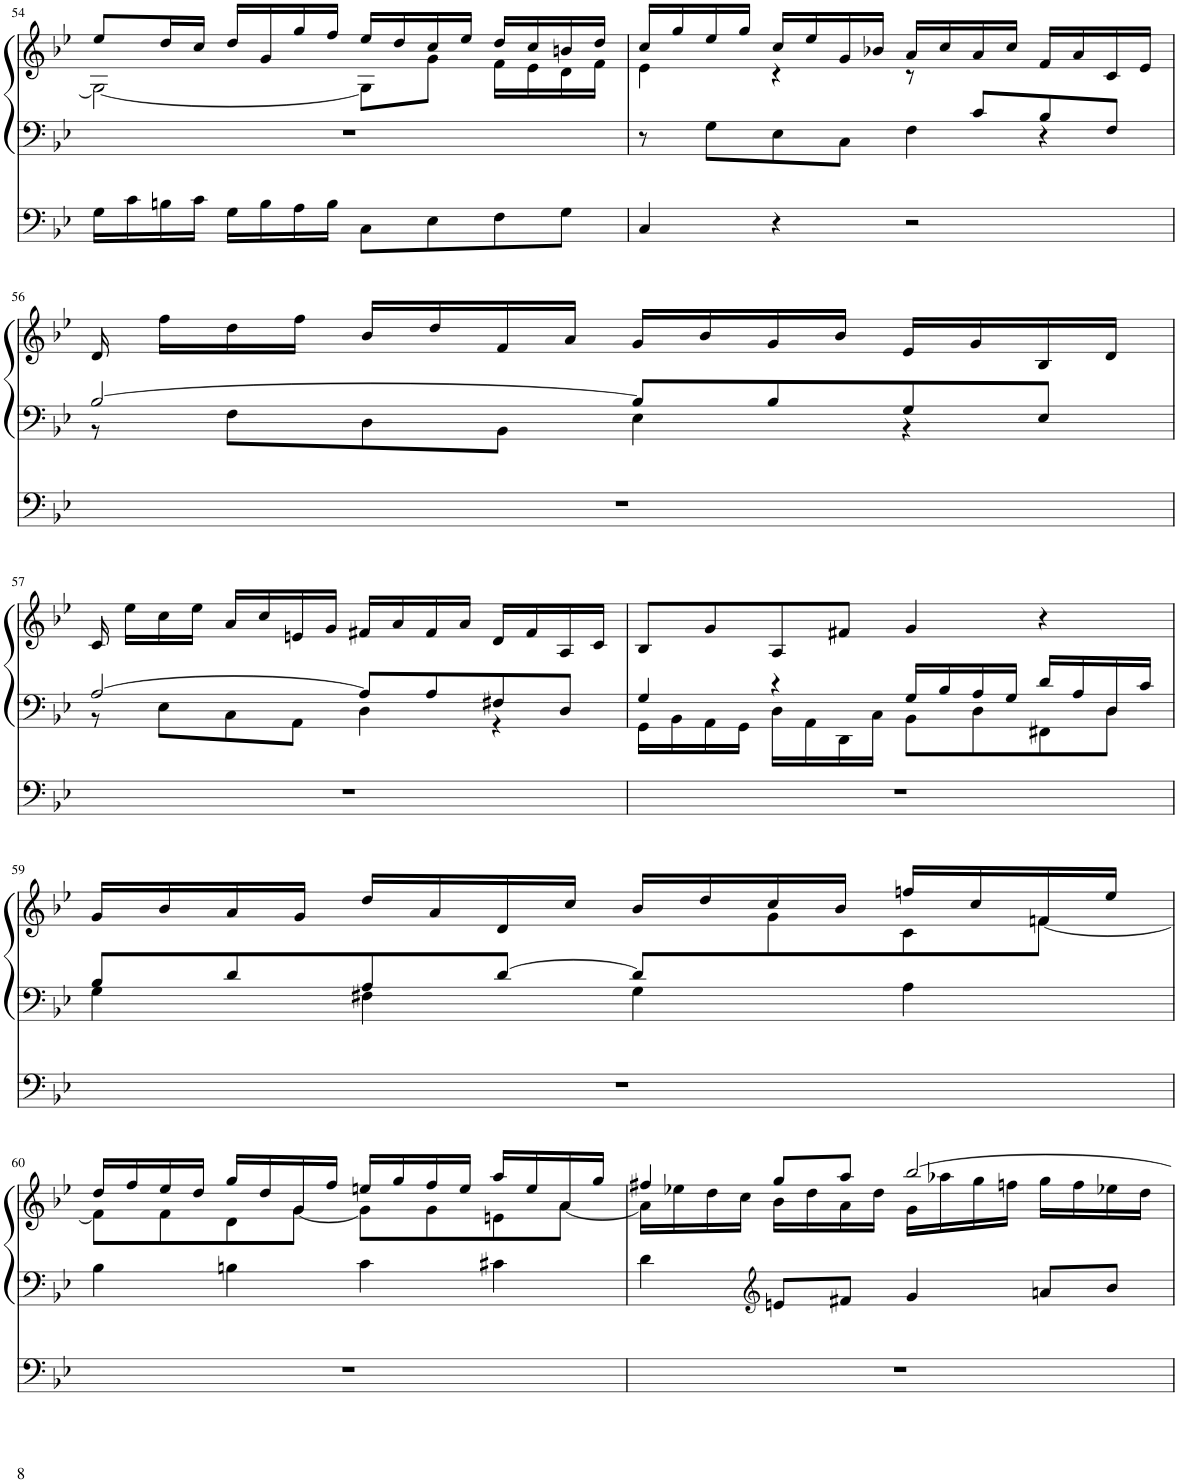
**kern	**kern	**kern
*part1	*part1	*part1
*staff3	*staff2	*staff1
*I"Orgue	*	*
!!LO:PB:g=z
*clefF4	*clefF4	*clefG2
*k[b-e-]	*k[b-e-]	*k[b-e-]
*M4/4	*M4/4	*M4/4
*met(c)	*met(c)	*met(c)
=54	=54	=54
*	*	*^
16G\LL	1r	8ee-/L	2G\_
16c\	.	.	.
16Bn\	.	16dd/L	.
16c\JJ	.	16cc/JJ	.
16G\LL	.	16dd/LL	.
16B\	.	16g/	.
16A\	.	16gg/	.
16B\JJ	.	16ff/JJ	.
8C\L	.	16ee-/LL	8G\L]
.	.	16dd/	.
8E-\	.	16cc/	8g\J
.	.	16ee-/JJ	.
8F\	.	16dd/LL	16f\LL
.	.	16cc/	16e-\
8G\J	.	16bn/	16d\
.	.	16dd/JJ	16f\JJ
=55	=55	=55	=55
*	*^	*	*
4C/	8ryy	8r	16cc/LL	4e-\
.	.	.	16gg/	.
.	.	8G\L	16ee-/	.
.	.	.	16gg/JJ	.
4r	.	8E-\	16cc/LL	4r
.	.	.	16ee-/	.
.	.	8C\J	16g/	.
.	.	.	16b-X/JJ	.
2r	.	4F\	16a/LL	8r
.	.	.	16cc/	.
.	8c/L	.	16a/	4.ryy
.	.	.	16cc/JJ	.
.	8B-/	4r	16f/LL	.
.	.	.	16a/	.
.	8F/J	.	16c/	.
.	.	.	16e-/JJ	.
*	*	*	*v	*v
!!LO:LB:g=z
=56	=56	=56	=56
1r	[2B-/	8r	16d/
.	.	.	16ff\LL
.	.	8F\L	16dd\
.	.	.	16ff\JJ
.	.	8D\	16b-/LL
.	.	.	16dd/
.	.	8BB-\J	16f/
.	.	.	16a/JJ
.	8B-/L]	4E-\	16g/LL
.	.	.	16b-/
.	8B-/	.	16g/
.	.	.	16b-/JJ
.	8G/	4r	16e-/LL
.	.	.	16g/
.	8E-/J	.	16B-/
.	.	.	16d/JJ
!!LO:LB:g=z
=57	=57	=57	=57
1r	[2A/	8r	16c/
.	.	.	16ee-\LL
.	.	8E-\L	16cc\
.	.	.	16ee-\JJ
.	.	8C\	16a/LL
.	.	.	16cc/
.	.	8AA\J	16en/
.	.	.	16g/JJ
.	8A/L]	4D\	16f#X/LL
.	.	.	16a/
.	8A/	.	16f#/
.	.	.	16a/JJ
.	8F#X/	4r	16d/LL
.	.	.	16f#/
.	8D/J	.	16A/
.	.	.	16c/JJ
=58	=58	=58	=58
1r	4G/	16GG\LL	8B-/L
.	.	16BB-\	.
.	.	16AA\	8g/
.	.	16GG\JJ	.
.	4r	16D\LL	8A/
.	.	16AA\	.
.	.	16DD\	8f#X/J
.	.	16C\JJ	.
.	16G/LL	8BB-\L	4g/
.	16B-/	.	.
.	16A/	8D\	.
.	16G/JJ	.	.
.	16d/LL	8FF#X\	4r
.	16A/	.	.
.	16D/	8D\J	.
.	16c/JJ	.	.
!!LO:LB:g=z
=59	=59	=59	=59
*	*	*	*^
1r	8B-/L	4G\	16g/LL	8ryy
.	.	.	16b-/	.
*	*	*	*v	*v
.	8d/	.	16a/
.	.	.	16g/JJ
.	8A/	4F#X\	16dd/LL
.	.	.	16a/
.	[8d/J	.	16d/
.	.	.	16cc/JJ
.	8d/L]	4G\	16b-/LL
.	.	.	16dd/
*	*	*	*^
.	4.ryy	.	16cc/	8g\
.	.	.	16b-/JJ	.
.	.	4A\	16ffn/LL	8c\
.	.	.	16cc/	.
.	.	.	16fn/	[8fn\J
.	.	.	16ee-/JJ	.
*	*v	*v	*	*
!!LO:LB:g=z	!!
=60	=60	=60	=60
1r	4B-\	16dd/LL	8f\L]
.	.	16ff/	.
.	.	16ee-/	8f\
.	.	16dd/JJ	.
.	4Bn\	16gg/LL	8d\
.	.	16dd/	.
.	.	16g/	[8g\J
.	.	16ff/JJ	.
.	4c\	16een/LL	8g\L]
.	.	16gg/	.
.	.	16ff/	8g\
.	.	16ee/JJ	.
.	4c#X\	16aa/LL	8en\
.	.	16ee/	.
.	.	16a/	[8a\J
.	.	16gg/JJ	.
=61	=61	=61	=61
1r	4d\	4ff#X/	16a\LL]
.	.	.	16ee-X\
.	.	.	16dd\
.	.	.	16cc\JJ
*	*clefG2	*	*
.	8en/L	8gg/L	16b-\LL
.	.	.	16dd\
.	8f#X/J	8aa/J	16a\
.	.	.	16dd\JJ
.	4g/	[2bb-/	16g\LL
.	.	.	16aa-X\
.	.	.	16gg\
.	.	.	16ffn\JJ
.	8an/L	.	16gg\LL
.	.	.	16ff\
.	8b-/J	.	16ee-X\
.	.	.	16dd\JJ
*	*	*v	*v
=	=	=
*-	*-	*-
